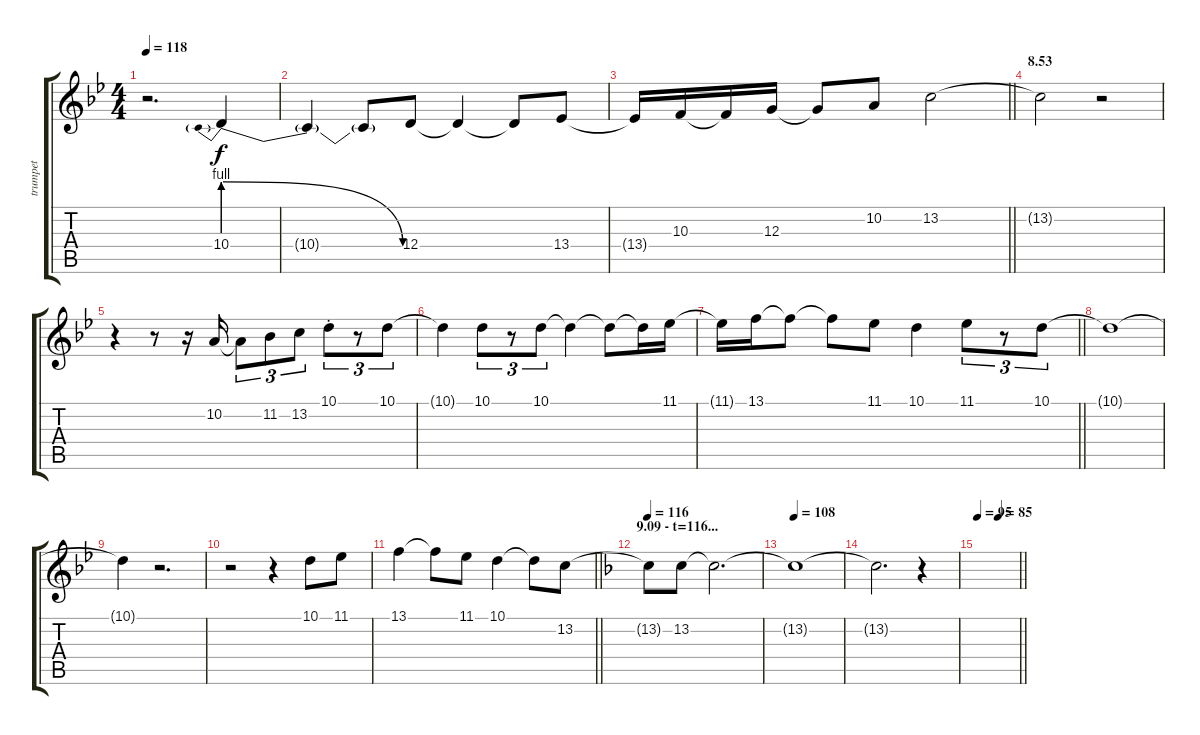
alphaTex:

\track ("trumpet" "trumpet") {instrument trumpet}
\staff {score tabs}
\tuning (E4 B3 G3 D3 A2 E2) {hide}
\ts (4 4)
\tempo 118
\clef g2
\ks bb
r.2{d dy f} 10.4{be (prebendrelease 0 4 60 0)}.4 |
10.4{t}.4 10.4{t}.8 12.4.8 12.4{t}.4 12.4{t}.8 13.4.8 |
\barLineRight lightlight
13.4{t}.16 10.3.16 10.3{t}.16 12.3.16 12.3{t}.8 10.2.8 13.2.2 |
\section ("" "8.53")
13.2{t}.2 r.2 |
r.4 r.8 r.16 10.2.16 10.2{t}.8{tu (3 2)} 11.2.8{tu (3 2)} 13.2.8{tu (3 2)} 10.1{st}.8{tu (3 2)} r.8{tu (3 2)} 10.1.8{tu (3 2)} |
10.1{t}.4 10.1.8{tu (3 2)} r.8{tu (3 2)} 10.1.8{tu (3 2)} 10.1{t}.4 10.1{t}.8 10.1{t}.16 11.1.16 |
\barLineRight lightlight
11.1{t}.16 13.1.16 13.1{t}.8 13.1{t}.8 11.1.8 10.1.4 11.1.8{tu (3 2)} r.8{tu (3 2)} 10.1.8{tu (3 2)} |
10.1{t}.1 |
10.1{t}.4 r.2{d} |
r.2 r.4 10.1.8 11.1.8 |
\barLineRight lightlight
13.1.4 13.1{t}.8 11.1.8 10.1.4 10.1{t}.8 13.2.8 |
\section ("" "9.09 - t=116...")
\tempo 116
\ks f
13.2{t}.8 13.2.8 13.2{t}.2{d} |
\tempo 108
13.2{t}.1 |
13.2{t}.2{d} r.4 |
\tempo 95
\tempo (85 0.5)
\barLineRight lightlight
